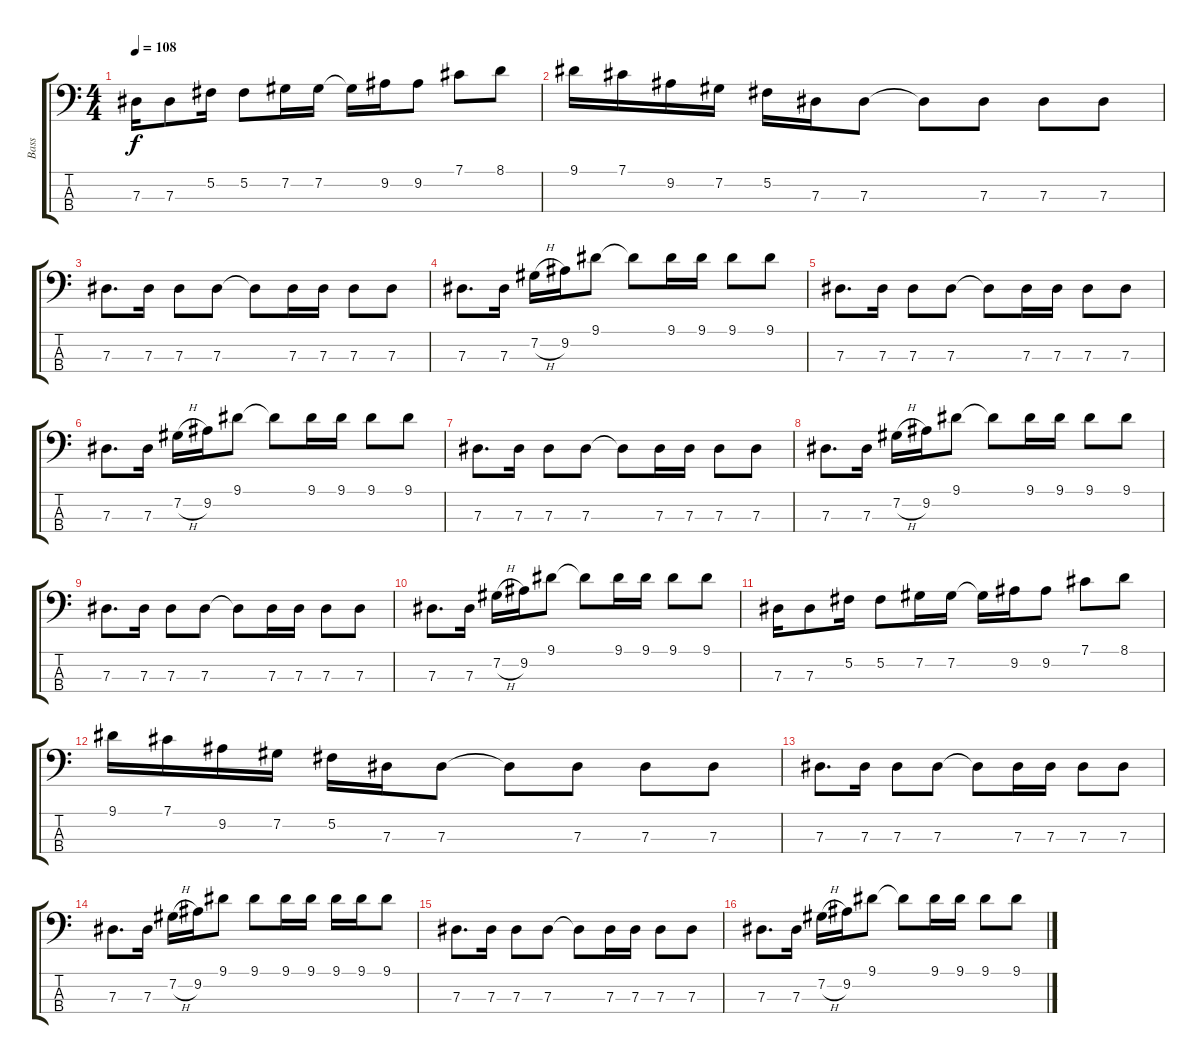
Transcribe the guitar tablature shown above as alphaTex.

\track ("Bass" "Bass") {instrument electricbassfinger}
\staff {score tabs}
\tuning (Gb2 Db2 Ab1 Eb1) {hide}
\ts (4 4)
\tempo 108
\clef f4
\ks c
7.3.16{dy f} 7.3.8 5.2.16 5.2.8 7.2.16 7.2.16 7.2{t}.16 9.2.16 9.2.8 7.1.8 8.1.8 |
9.1.16 7.1.16 9.2.16 7.2.16 5.2.16 7.3.16 7.3.8 7.3{t}.8 7.3.8 7.3.8 7.3.8 |
7.3.8{d} 7.3.16 7.3.8 7.3.8 7.3{t}.8 7.3.16 7.3.16 7.3.8 7.3.8 |
7.3.8{d} 7.3.16 7.2{h}.16 9.2.16 9.1.8 9.1{t}.8 9.1.16 9.1.16 9.1.8 9.1.8 |
7.3.8{d} 7.3.16 7.3.8 7.3.8 7.3{t}.8 7.3.16 7.3.16 7.3.8 7.3.8 |
7.3.8{d} 7.3.16 7.2{h}.16 9.2.16 9.1.8 9.1{t}.8 9.1.16 9.1.16 9.1.8 9.1.8 |
7.3.8{d} 7.3.16 7.3.8 7.3.8 7.3{t}.8 7.3.16 7.3.16 7.3.8 7.3.8 |
7.3.8{d} 7.3.16 7.2{h}.16 9.2.16 9.1.8 9.1{t}.8 9.1.16 9.1.16 9.1.8 9.1.8 |
7.3.8{d} 7.3.16 7.3.8 7.3.8 7.3{t}.8 7.3.16 7.3.16 7.3.8 7.3.8 |
7.3.8{d} 7.3.16 7.2{h}.16 9.2.16 9.1.8 9.1{t}.8 9.1.16 9.1.16 9.1.8 9.1.8 |
7.3.16 7.3.8 5.2.16 5.2.8 7.2.16 7.2.16 7.2{t}.16 9.2.16 9.2.8 7.1.8 8.1.8 |
9.1.16 7.1.16 9.2.16 7.2.16 5.2.16 7.3.16 7.3.8 7.3{t}.8 7.3.8 7.3.8 7.3.8 |
7.3.8{d} 7.3.16 7.3.8 7.3.8 7.3{t}.8 7.3.16 7.3.16 7.3.8 7.3.8 |
7.3.8{d} 7.3.16 7.2{h}.16 9.2.16 9.1.8 9.1.8 9.1.16 9.1.16 9.1.16 9.1.16 9.1.8 |
7.3.8{d} 7.3.16 7.3.8 7.3.8 7.3{t}.8 7.3.16 7.3.16 7.3.8 7.3.8 |
7.3.8{d} 7.3.16 7.2{h}.16 9.2.16 9.1.8 9.1{t}.8 9.1.16 9.1.16 9.1.8 9.1.8
